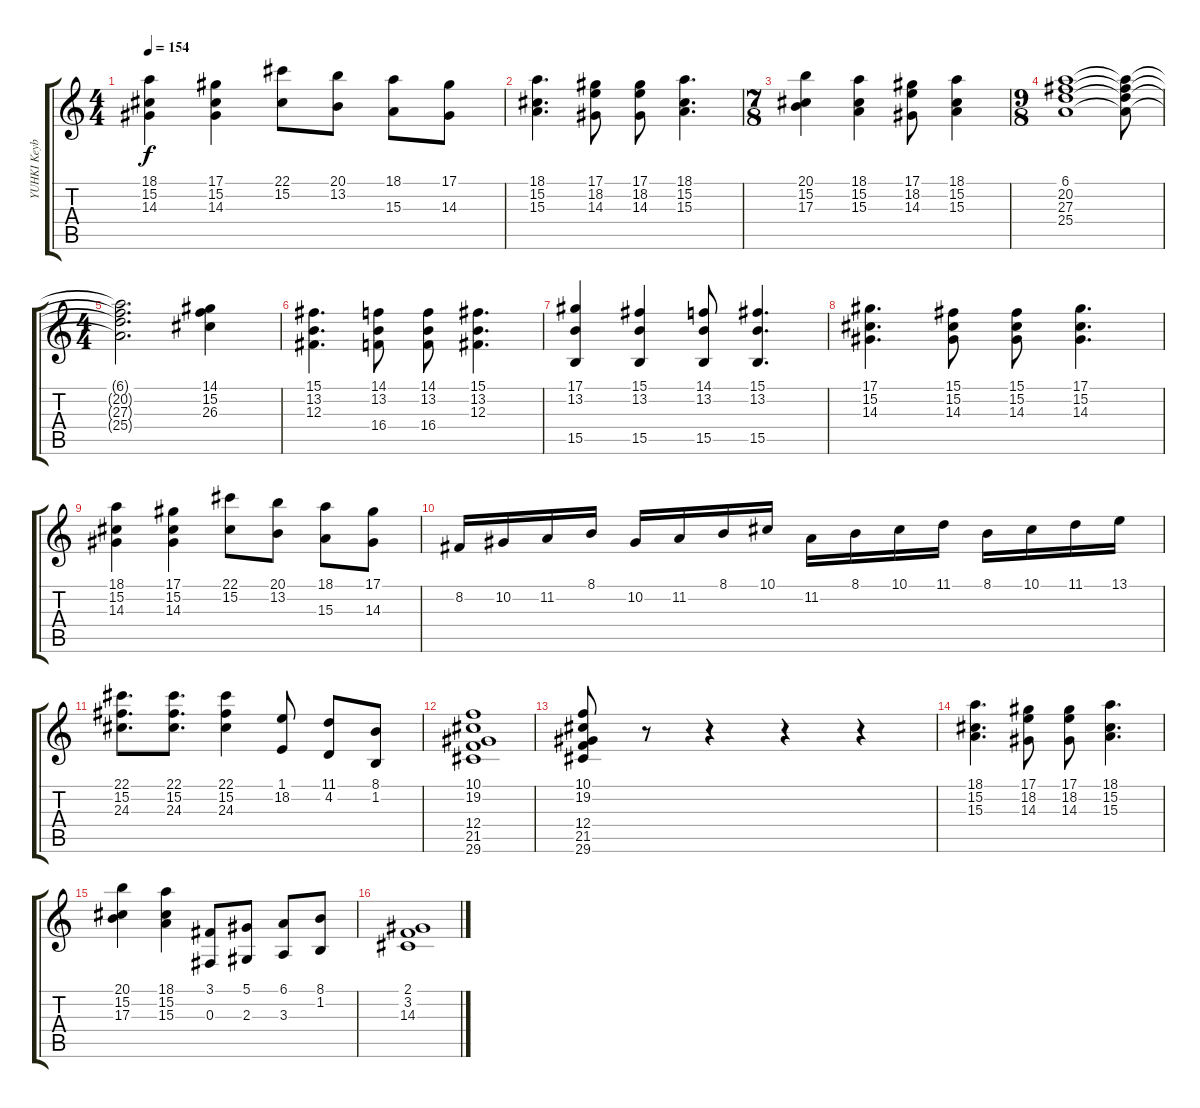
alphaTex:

\track ("YUHKI Keyboard I" "YUHKI Keyb") {instrument stringensemble1}
\staff {score tabs}
\tuning (Eb4 Bb3 Gb3 Db3 Ab2 Eb2) {hide}
\ts (4 4)
\tempo 154
\clef g2
\ks c
(18.1 15.2 14.3).4{dy f} (17.1 15.2 14.3).4 (22.1 15.2).8 (20.1 13.2).8 (18.1 15.3).8 (17.1 14.3).8 |
(18.1 15.2 15.3).4{d} (17.1 18.2 14.3).8 (17.1 18.2 14.3).8 (18.1 15.2 15.3).4{d} |
\ts (7 8)
(20.1 15.2 17.3).4 (18.1 15.2 15.3).4 (17.1 18.2 14.3).8 (18.1 15.2 15.3).4 |
\ts (9 8)
(6.1 20.2 27.3 25.4).1 (6.1{t} 20.2{t} 27.3{t} 25.4{t}).8 |
\ts (4 4)
(6.1{t} 20.2{t} 27.3{t} 25.4{t}).2{d} (14.1 15.2 26.3).4 |
(15.1 13.2 12.3).4{d} (14.1 13.2 16.4).8 (14.1 13.2 16.4).8 (15.1 13.2 12.3).4{d} |
(17.1 13.2 15.5).4 (15.1 13.2 15.5).4 (14.1 13.2 15.5).8 (15.1 13.2 15.5).4{d} |
(17.1 15.2 14.3).4{d} (15.1 15.2 14.3).8 (15.1 15.2 14.3).8 (17.1 15.2 14.3).4{d} |
(18.1 15.2 14.3).4 (17.1 15.2 14.3).4 (22.1 15.2).8 (20.1 13.2).8 (18.1 15.3).8 (17.1 14.3).8 |
8.2.16 10.2.16 11.2.16 8.1.16 10.2.16 11.2.16 8.1.16 10.1.16 11.2.16 8.1.16 10.1.16 11.1.16 8.1.16 10.1.16 11.1.16 13.1.16 |
(22.1 15.2 24.3).8{d} (22.1 15.2 24.3).8{d} (22.1 15.2 24.3).4 (1.1 18.2).8 (11.1 4.2).8 (8.1 1.2).8 |
(10.1 19.2 12.4 21.5 29.6).1 |
(10.1 19.2 12.4 21.5 29.6).8 r.8 r.4 r.4 r.4 |
(18.1 15.2 15.3).4{d} (17.1 18.2 14.3).8 (17.1 18.2 14.3).8 (18.1 15.2 15.3).4{d} |
(20.1 15.2 17.3).4 (18.1 15.2 15.3).4 (3.1 0.3).8 (5.1 2.3).8 (6.1 3.3).8 (8.1 1.2).8 |
(2.1 3.2 14.3).1
